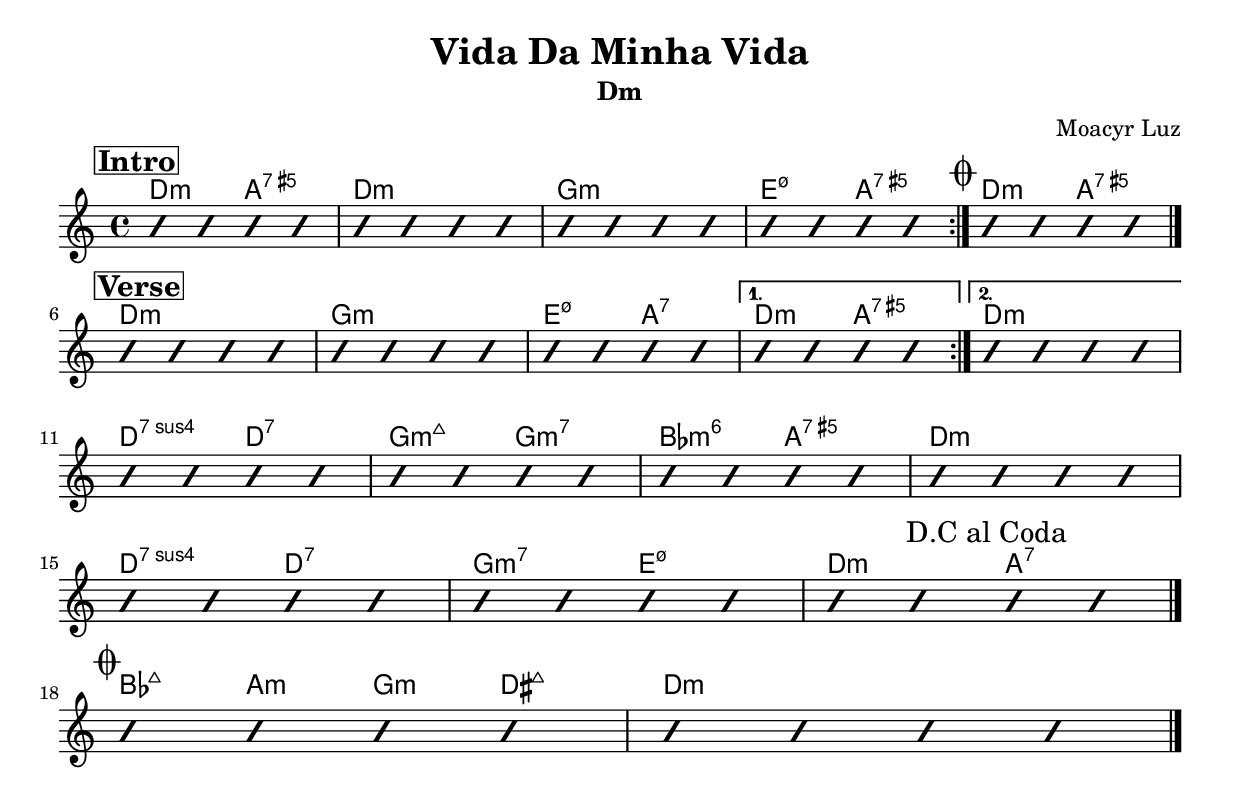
\version "2.18.2"

\include "common/definitions.ly"

title = "Vida Da Minha Vida"
composer = "Moacyr Luz"
tone = "Dm"

chordNames = \chordmode {
  d2:m   a2:7.5+ | d1:m            | g1:m             | e2:m7.5- a2:7.5+ |
  d2:m   a2:7.5+ |

  d1:m           | g1:m            | e2:m7.5- a2:7    | d2:m     a2:7.5+ |
                                                        d1:m             |

  d2:sus4.7 d2:7 | g2:m7+ g2:m7    | bes2:m6  a2:7.5+ | d1:m             |
  d2:sus4.7 d2:7 | g2:m7  e2:m7.5- | d2:m     a2:7    |

  bes4:7+ a4:m g4:m dis4:7+ | d1:m
}

staves = {
  <<
    \relative c'' {
      \solo
      \intro
      b4 b4 b4 b4 | b4 b4 b4 b4 | b4 b4 b4 b4 | b4 b4 b4 b4 \endRepeat \coda
      b4 b4 b4 b4 \endBar

      \break
      \verse
      \repeat volta 2 {
        b4 b4 b4 b4 | b4 b4 b4 b4 | b4 b4 b4 b4 |
      }
      \alternative {
        { b4 b4 b4 b4 | }
        { b4 b4 b4 b4 }
      }

      \break
      b4 b4 b4 b4 | b4 b4 b4 b4 | b4 b4 b4 b4 | b4 b4 b4 b4 |
      \break
      b4 b4 b4 b4 | b4 b4 b4 b4 | b4 b4 \dcAlCoda b4 b4
      \endBar

      \break
      \coda
      b4 b4 b4 b4 | b4 b4 b4 b4
      \endBar

      \endSolo
    }
  >>
}


\include "common/default_header.ly"
\score {
  <<
    \new ChordNames \chordNames
    \new Staff \staves
  >>
  \layout {
    indent = 0
  }
}

